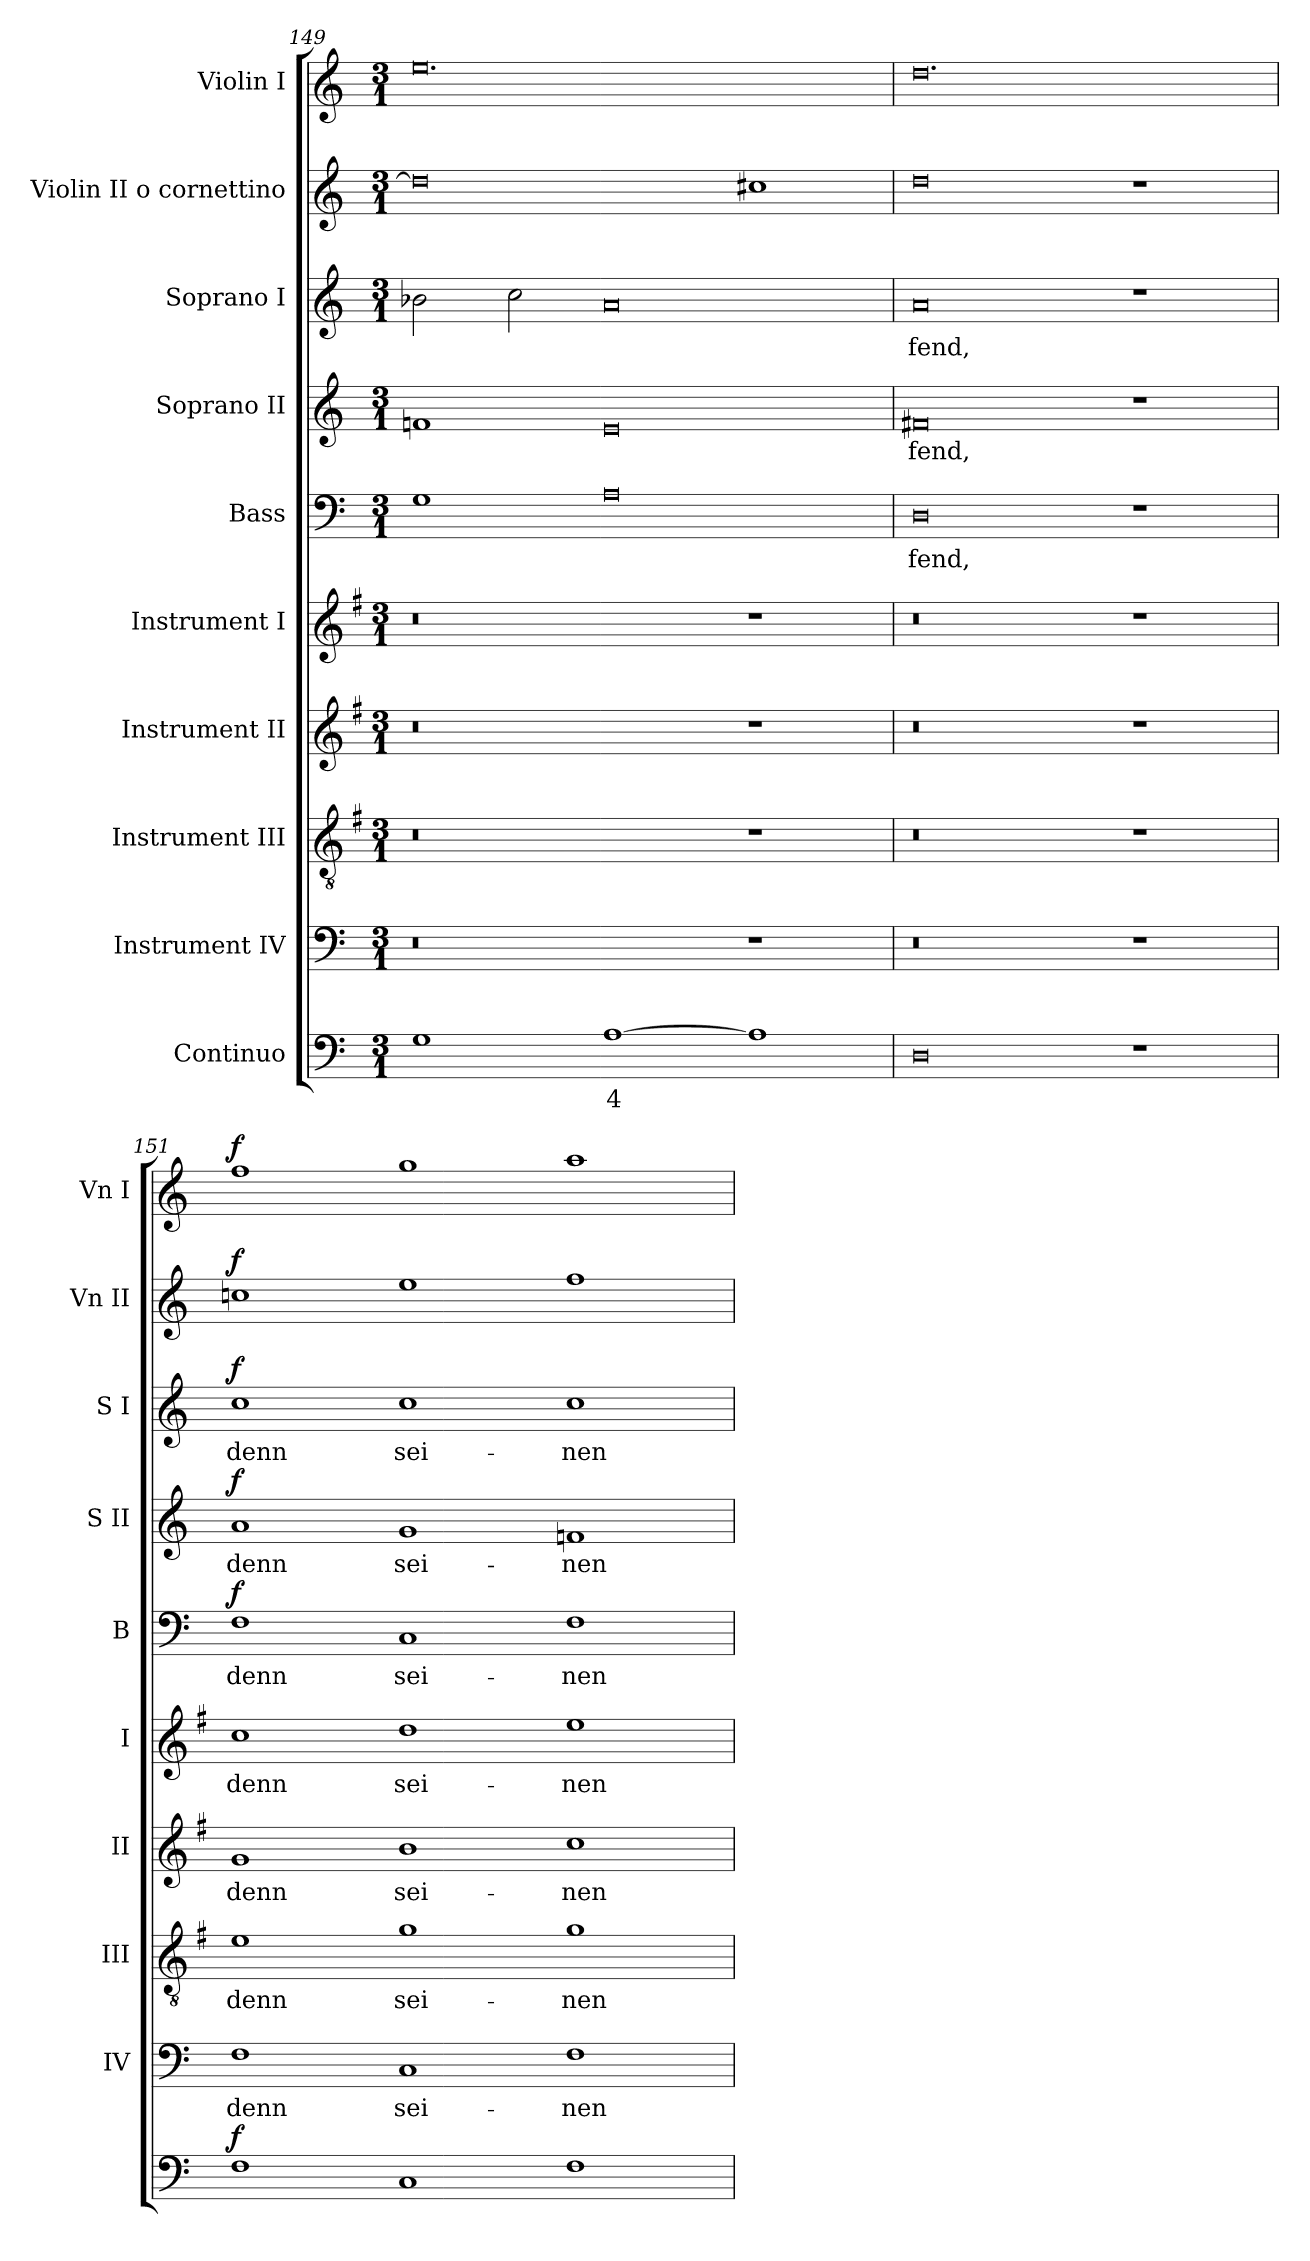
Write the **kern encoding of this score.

**kern	**text	**dynam	**kern	**text	**kern	**text	**kern	**text	**kern	**text	**kern	**text	**dynam	**kern	**text	**dynam	**kern	**text	**dynam	**kern	**dynam	**kern	**dynam
*part10	*part10	*part10	*part9	*part9	*part8	*part8	*part7	*part7	*part6	*part6	*part5	*part5	*part5	*part4	*part4	*part4	*part3	*part3	*part3	*part2	*part2	*part1	*part1
*staff10	*staff10	*staff10	*staff9	*staff9	*staff8	*staff8	*staff7	*staff7	*staff6	*staff6	*staff5	*staff5	*staff5	*staff4	*staff4	*staff4	*staff3	*staff3	*staff3	*staff2	*staff2	*staff1	*staff1
*I"Continuo	*	*	*I"Instrument IV	*	*I"Instrument III	*	*I"Instrument II	*	*I"Instrument I	*	*I"Bass	*	*	*I"Soprano II	*	*	*I"Soprano I	*	*	*I"Violin II o cornettino	*	*I"Violin I	*
*	*	*	*I'IV	*	*I'III	*	*I'II	*	*I'I	*	*I'B	*	*	*I'S II	*	*	*I'S I	*	*	*I'Vn II	*	*I'Vn I	*
*clefF4	*	*	*clefF4	*	*clefGv2	*	*clefG2	*	*clefG2	*	*clefF4	*	*	*clefG2	*	*	*clefG2	*	*	*clefG2	*	*clefG2	*
*	*	*	*	*	*ITrd4c7	*	*ITrd4c7	*	*ITrd4c7	*	*	*	*	*	*	*	*	*	*	*	*	*	*
*k[]	*	*	*k[]	*	*k[]	*	*k[]	*	*k[]	*	*k[]	*	*	*k[]	*	*	*k[]	*	*	*k[]	*	*k[]	*
*C:	*	*	*C:	*	*C:	*	*C:	*	*C:	*	*C:	*	*	*C:	*	*	*C:	*	*	*C:	*	*C:	*
*M3/1	*	*	*M3/1	*	*M3/1	*	*M3/1	*	*M3/1	*	*M3/1	*	*	*M3/1	*	*	*M3/1	*	*	*M3/1	*	*M3/1	*
=149	=149	=149	=149	=149	=149	=149	=149	=149	=149	=149	=149	=149	=149	=149	=149	=149	=149	=149	=149	=149	=149	=149	=149
1G	.	.	0r	.	0r	.	0r	.	0r	.	1G	.	.	1fn	.	.	2b-X	.	.	0dd]	.	0.ee	.
.	.	.	.	.	.	.	.	.	.	.	.	.	.	.	.	.	2cc	.	.	.	.	.	.
!	!LO:LY:b	!	!	!	!	!	!	!	!	!	!	!	!	!	!	!	!	!	!	!	!	!	!
[1A	4	.	.	.	.	.	.	.	.	.	0A	.	.	0e	.	.	0a	.	.	.	.	.	.
1A]	.	.	1r	.	1r	.	1r	.	1r	.	.	.	.	.	.	.	.	.	.	1cc#X	.	.	.
=150	=150	=150	=150	=150	=150	=150	=150	=150	=150	=150	=150	=150	=150	=150	=150	=150	=150	=150	=150	=150	=150	=150	=150
!	!	!	!	!	!	!	!	!	!	!	!	!LO:LY:b	!	!	!LO:LY:b	!	!	!LO:LY:b	!	!	!	!	!
0D	.	.	0r	.	0r	.	0r	.	0r	.	0D	fend,	.	0f#X	fend,	.	0a	fend,	.	0dd	.	0.dd	.
1r	.	.	1r	.	1r	.	1r	.	1r	.	1r	.	.	1r	.	.	1r	.	.	1r	.	.	.
=151	=151	=151	=151	=151	=151	=151	=151	=151	=151	=151	=151	=151	=151	=151	=151	=151	=151	=151	=151	=151	=151	=151	=151
!	!	!LO:DY:b	!	!LO:LY:b	!	!LO:LY:b	!	!LO:LY:b	!	!LO:LY:b	!	!LO:LY:b	!LO:DY:b	!	!LO:LY:b	!LO:DY:b	!	!LO:LY:b	!LO:DY:b	!	!LO:DY:a	!	!LO:DY:a
1F	.	f	1F	denn	1A	denn	1c	denn	1f	denn	1F	denn	f	1a	denn	f	1cc	denn	f	1ccn	f	1ff	f
!	!	!	!	!LO:LY:b	!	!LO:LY:b	!	!LO:LY:b	!	!LO:LY:b	!	!LO:LY:b	!	!	!LO:LY:b	!	!	!LO:LY:b	!	!	!	!	!
1C	.	.	1C	sei-	1c	sei-	1e	sei-	1g	sei-	1C	sei-	.	1g	sei-	.	1cc	sei-	.	1ee	.	1gg	.
!	!	!	!	!LO:LY:b	!	!LO:LY:b	!	!LO:LY:b	!	!LO:LY:b	!	!LO:LY:b	!	!	!LO:LY:b	!	!	!LO:LY:b	!	!	!	!	!
1F	.	.	1F	-nen	1c	-nen	1f	-nen	1a	-nen	1F	-nen	.	1fn	-nen	.	1cc	-nen	.	1ff	.	1aa	.
=	=	=	=	=	=	=	=	=	=	=	=	=	=	=	=	=	=	=	=	=	=	=	=
*-	*-	*-	*-	*-	*-	*-	*-	*-	*-	*-	*-	*-	*-	*-	*-	*-	*-	*-	*-	*-	*-	*-	*-
